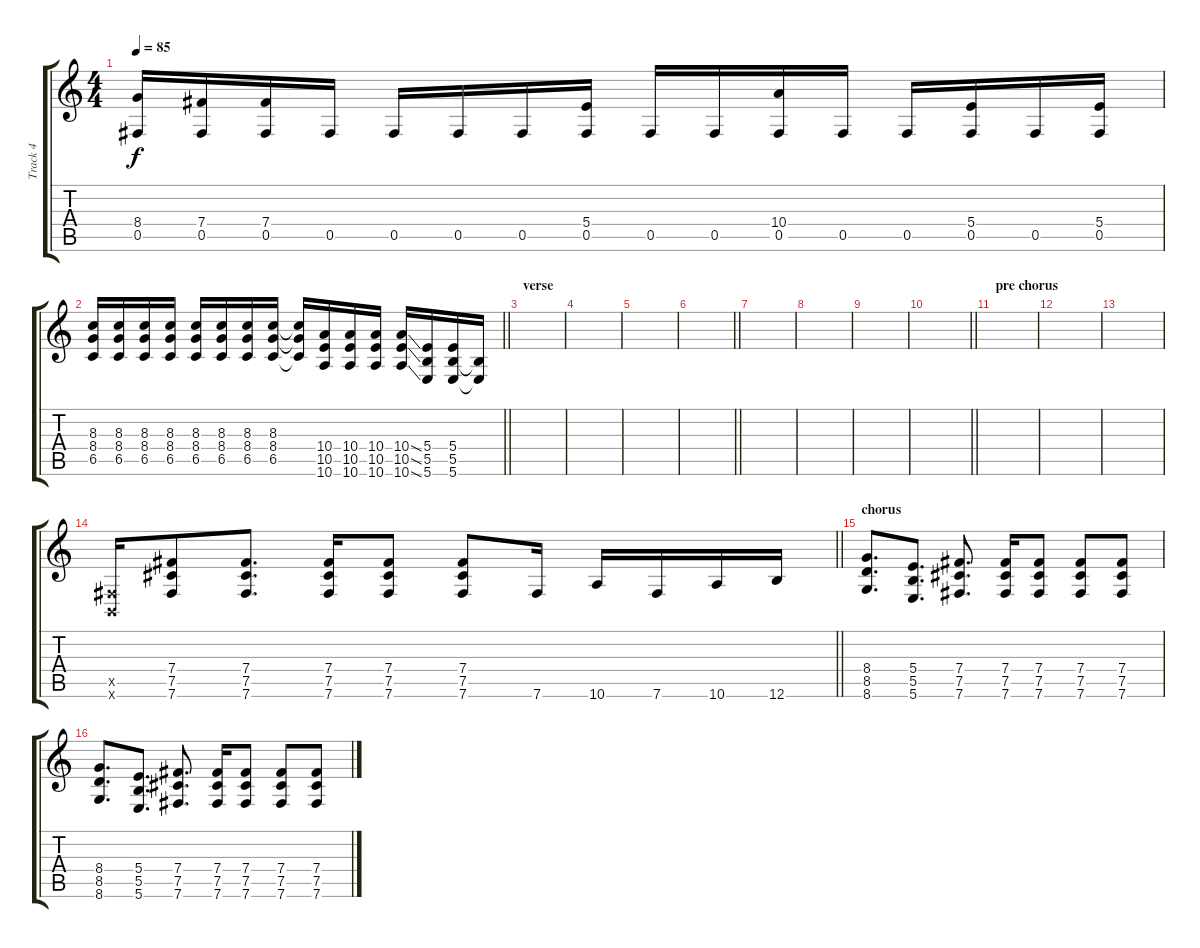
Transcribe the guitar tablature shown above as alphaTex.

\track ("Track 4" "Track 4") {instrument distortionguitar}
\staff {score tabs}
\tuning (Db4 Ab3 E3 B2 Gb2 B1) {hide}
\ts (4 4)
\tempo 85
\clef g2
\ks c
(8.4 0.5).16{dy f} (7.4 0.5).16 (7.4 0.5).16 0.5.16 0.5.16 0.5.16 0.5.16 (5.4 0.5).16 0.5.16 0.5.16 (10.4 0.5).16 0.5.16 0.5.16 (5.4 0.5).16 0.5.16 (5.4 0.5).16 |
\barLineRight lightlight
(8.3 8.4 6.5).16 (8.3 8.4 6.5).16 (8.3 8.4 6.5).16 (8.3 8.4 6.5).16 (8.3 8.4 6.5).16 (8.3 8.4 6.5).16 (8.3 8.4 6.5).16 (8.3 8.4 6.5).16 (8.3{t} 8.4{t} 6.5{t}).16 (10.4 10.5 10.6).16 (10.4 10.5 10.6).16 (10.4 10.5 10.6).16 (10.4{ss} 10.5{ss} 10.6{ss}).16 (5.4 5.5 5.6).16 (5.4 5.5 5.6).16 (5.5{t} 5.6{t}).16 |
\section ("" "verse")
|
|
|
\barLineRight lightlight
|
|
|
|
\barLineRight lightlight
|
\section ("" "pre chorus")
|
|
|
\barLineRight lightlight
(0.5{x} 0.6{x}).16 (7.4 7.5 7.6).8 (7.4 7.5 7.6).8{d} (7.4 7.5 7.6).16 (7.4 7.5 7.6).8 (7.4 7.5 7.6).8 7.6.16 10.6.16 7.6.16 10.6.16 12.6.16 |
\section ("" "chorus")
(8.4 8.5 8.6).8{d} (5.4 5.5 5.6).8{d} (7.4 7.5 7.6).8{d} (7.4 7.5 7.6).16 (7.4 7.5 7.6).8 (7.4 7.5 7.6).8 (7.4 7.5 7.6).8 |
(8.4 8.5 8.6).8{d} (5.4 5.5 5.6).8{d} (7.4 7.5 7.6).8{d} (7.4 7.5 7.6).16 (7.4 7.5 7.6).8 (7.4 7.5 7.6).8 (7.4 7.5 7.6).8
